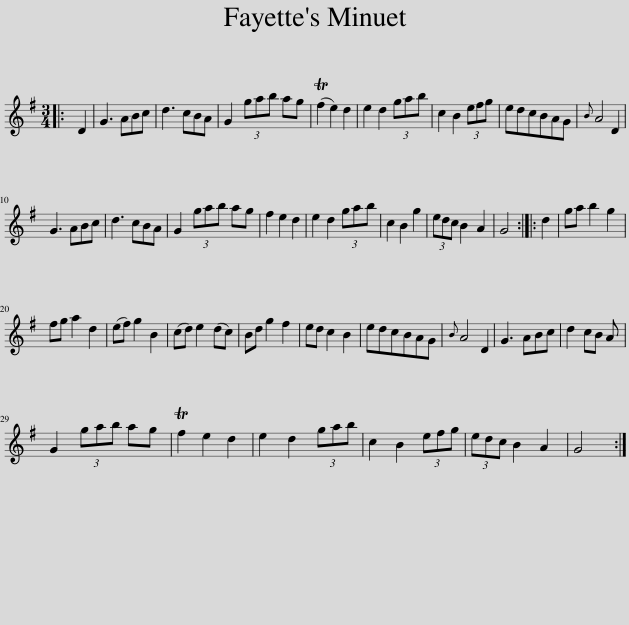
X:1
L:1/8
M:3/4
I:linebreak $
K:G
V:1 treble
V:1
|: D2 | G3 ABc | d3 cBA | G2 (3gab ag | (Tf2 e2) d2 | %5
 e2 d2 (3gab | c2 B2 (3efg | edcBAG |{B} A4 D2 |$ G3 ABc | %10
 d3 cBA | G2 (3gab ag | f2 e2 d2 | e2 d2 (3gab | c2 B2 g2 | %15
 (3edc B2 A2 | G4 :: d2 | ga b2 g2 |$ fg a2 d2 | %20
 (ef) g2 B2 | (cd) e2 (dc) | Bd g2 f2 | ed c2 B2 | edcBAG | %25
{B} A4 D2 | G3 ABc | d2 cB A |$ G2 (3gab ag | Tf2 e2 d2 | %30
 e2 d2 (3gab | c2 B2 (3efg | (3edc B2 A2 | G4 :| %34
